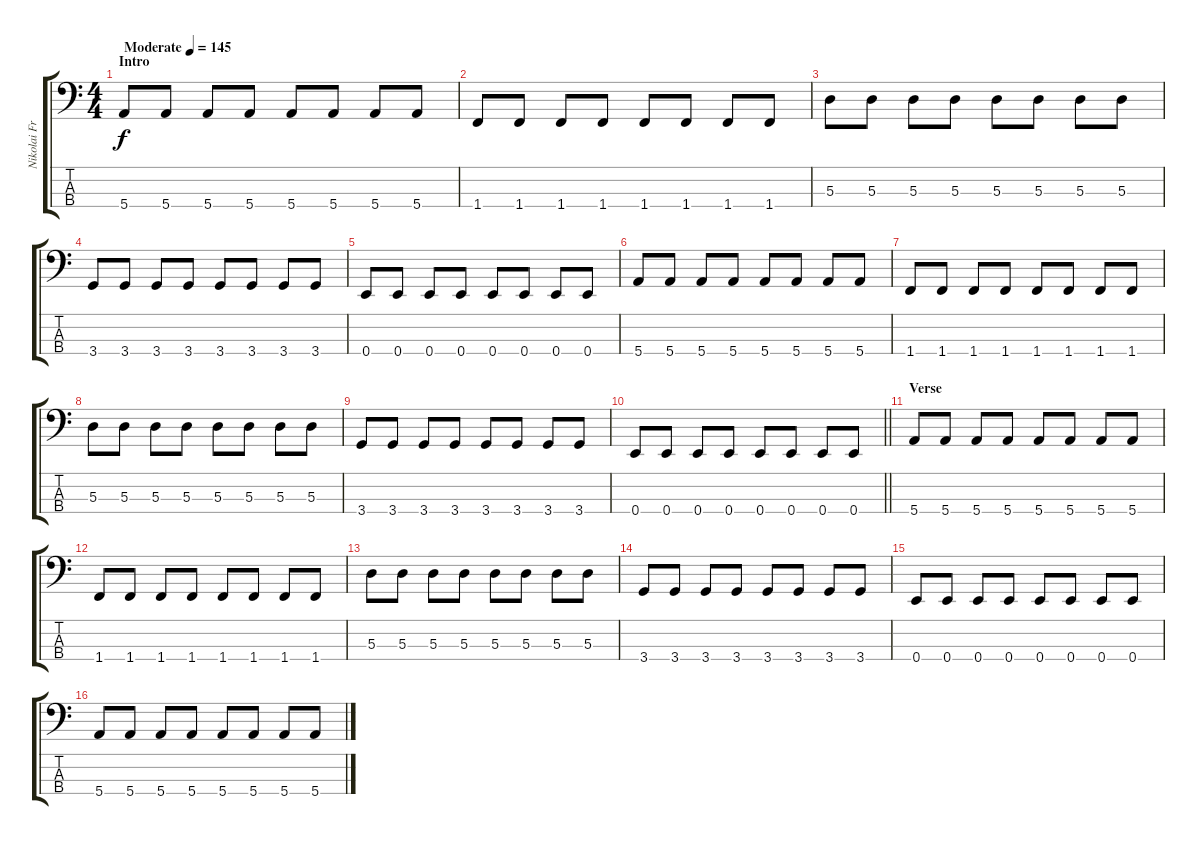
\track ("Nikolai Fraiture" "Nikolai Fr") {instrument electricbassfinger}
\staff {score tabs}
\tuning (G2 D2 A1 E1) {hide}
\ts (4 4)
\section ("" "Intro")
\tempo (145 "Moderate")
\clef f4
\ks c
5.4.8{dy f instrument electricbassfinger} 5.4.8 5.4.8 5.4.8 5.4.8 5.4.8 5.4.8 5.4.8 |
1.4.8 1.4.8 1.4.8 1.4.8 1.4.8 1.4.8 1.4.8 1.4.8 |
5.3.8 5.3.8 5.3.8 5.3.8 5.3.8 5.3.8 5.3.8 5.3.8 |
3.4.8 3.4.8 3.4.8 3.4.8 3.4.8 3.4.8 3.4.8 3.4.8 |
0.4.8 0.4.8 0.4.8 0.4.8 0.4.8 0.4.8 0.4.8 0.4.8 |
5.4.8 5.4.8 5.4.8 5.4.8 5.4.8 5.4.8 5.4.8 5.4.8 |
1.4.8 1.4.8 1.4.8 1.4.8 1.4.8 1.4.8 1.4.8 1.4.8 |
5.3.8 5.3.8 5.3.8 5.3.8 5.3.8 5.3.8 5.3.8 5.3.8 |
3.4.8 3.4.8 3.4.8 3.4.8 3.4.8 3.4.8 3.4.8 3.4.8 |
\barLineRight lightlight
0.4.8 0.4.8 0.4.8 0.4.8 0.4.8 0.4.8 0.4.8 0.4.8 |
\section ("" "Verse")
5.4.8 5.4.8 5.4.8 5.4.8 5.4.8 5.4.8 5.4.8 5.4.8 |
1.4.8 1.4.8 1.4.8 1.4.8 1.4.8 1.4.8 1.4.8 1.4.8 |
5.3.8 5.3.8 5.3.8 5.3.8 5.3.8 5.3.8 5.3.8 5.3.8 |
3.4.8 3.4.8 3.4.8 3.4.8 3.4.8 3.4.8 3.4.8 3.4.8 |
0.4.8 0.4.8 0.4.8 0.4.8 0.4.8 0.4.8 0.4.8 0.4.8 |
5.4.8 5.4.8 5.4.8 5.4.8 5.4.8 5.4.8 5.4.8 5.4.8
